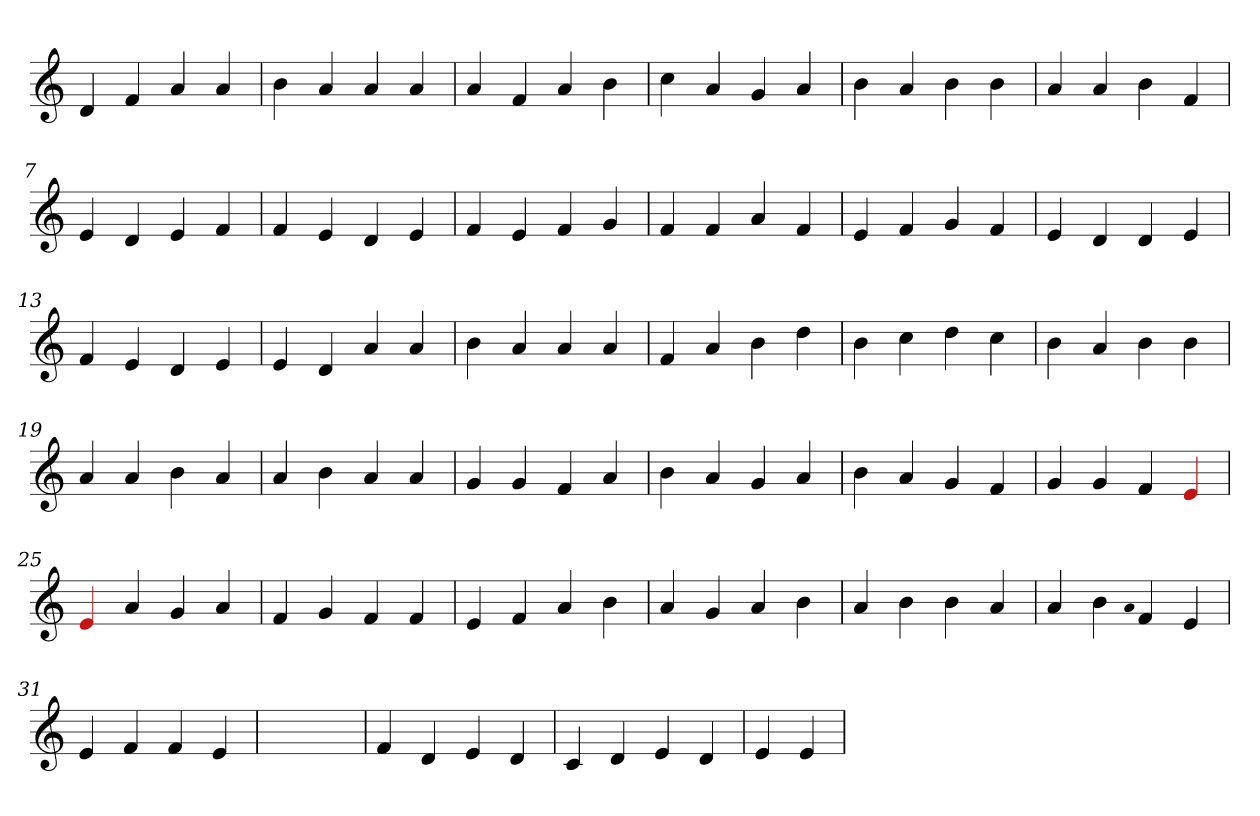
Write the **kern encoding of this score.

**kern
*part1
*staff1
*clefG2
=1
4d
4f
4a
4a
=2
4b
4a
4a
4a
=3
4a
4f
4a
4b
=4
4cc
4a
4g
4a
=5
4b
4a
4b
4b
=6
4a
4a
4b
4f
=7
4e
4d
4e
4f
=8
4f
4e
4d
4e
=9
4f
4e
4f
4g
=10
4f
4f
4a
4f
=11
4e
4f
4g
4f
=12
4e
4d
4d
4e
=13
4f
4e
4d
4e
=14
4e
4d
4a
4a
=15
4b
4a
4a
4a
=16
4f
4a
4b
4dd
=17
4b
4cc
4dd
4cc
=18
4b
4a
4b
4b
=19
4a
4a
4b
4a
=20
4a
4b
4a
4a
=21
4g
4g
4f
4a
=22
4b
4a
4g
4a
=23
4b
4a
4g
4f
=24
4g
4g
4f
4Re
=25
4Re
4a
4g
4a
=26
4f
4g
4f
4f
=27
4e
4f
4a
4b
=28
4a
4g
4a
4b
=29
4a
4b
4b
4a
=30
4a
4b
qqa
4f
4e
=31
4e
4f
4f
4e
=32
1ryy
=32
4f
4d
4e
4d
=33
4c
4d
4e
4d
=34
4e
4e
=
*-
